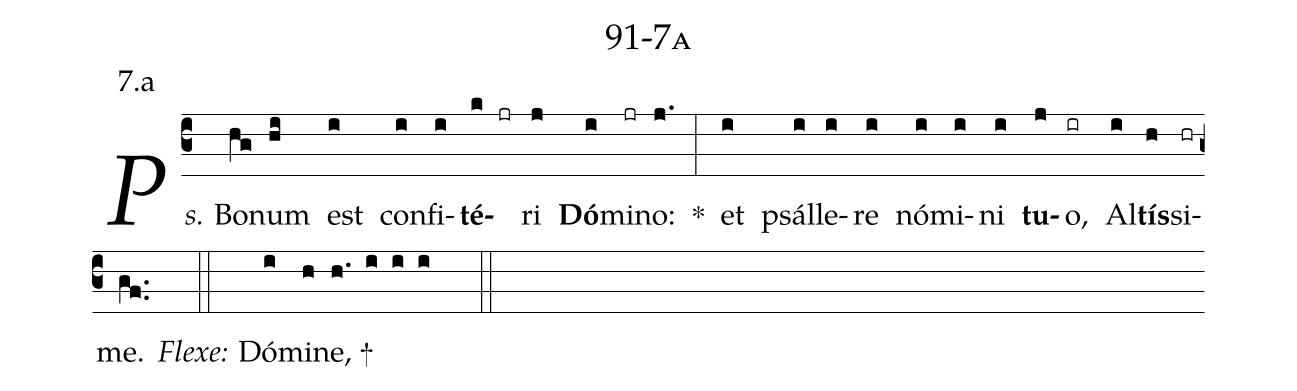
name: 91-7a;
annotation: 7.a;
%%
(c3)<i>Ps.</i> Bo(hg)num(hi) est(i) con(i)fi(i)<b>té</b>(k jr)ri(j) <b>Dó</b>(i)mi(jr)no:(j.) *(:) et(i) psál(i)le(i)re(i) nó(i)mi(i)ni(i) <b>tu</b>(j)o,(ir) Al(i)<b>tís</b>(h)si(hr)me.(gf..) (::)
<i>Flexe:</i>  D{ó}(i)mi(h)ne, <sp>+</sp>(h. i i i  ::)

%E(i) u(i) o(j) u(i) a(h) e.(gf..) (::)
